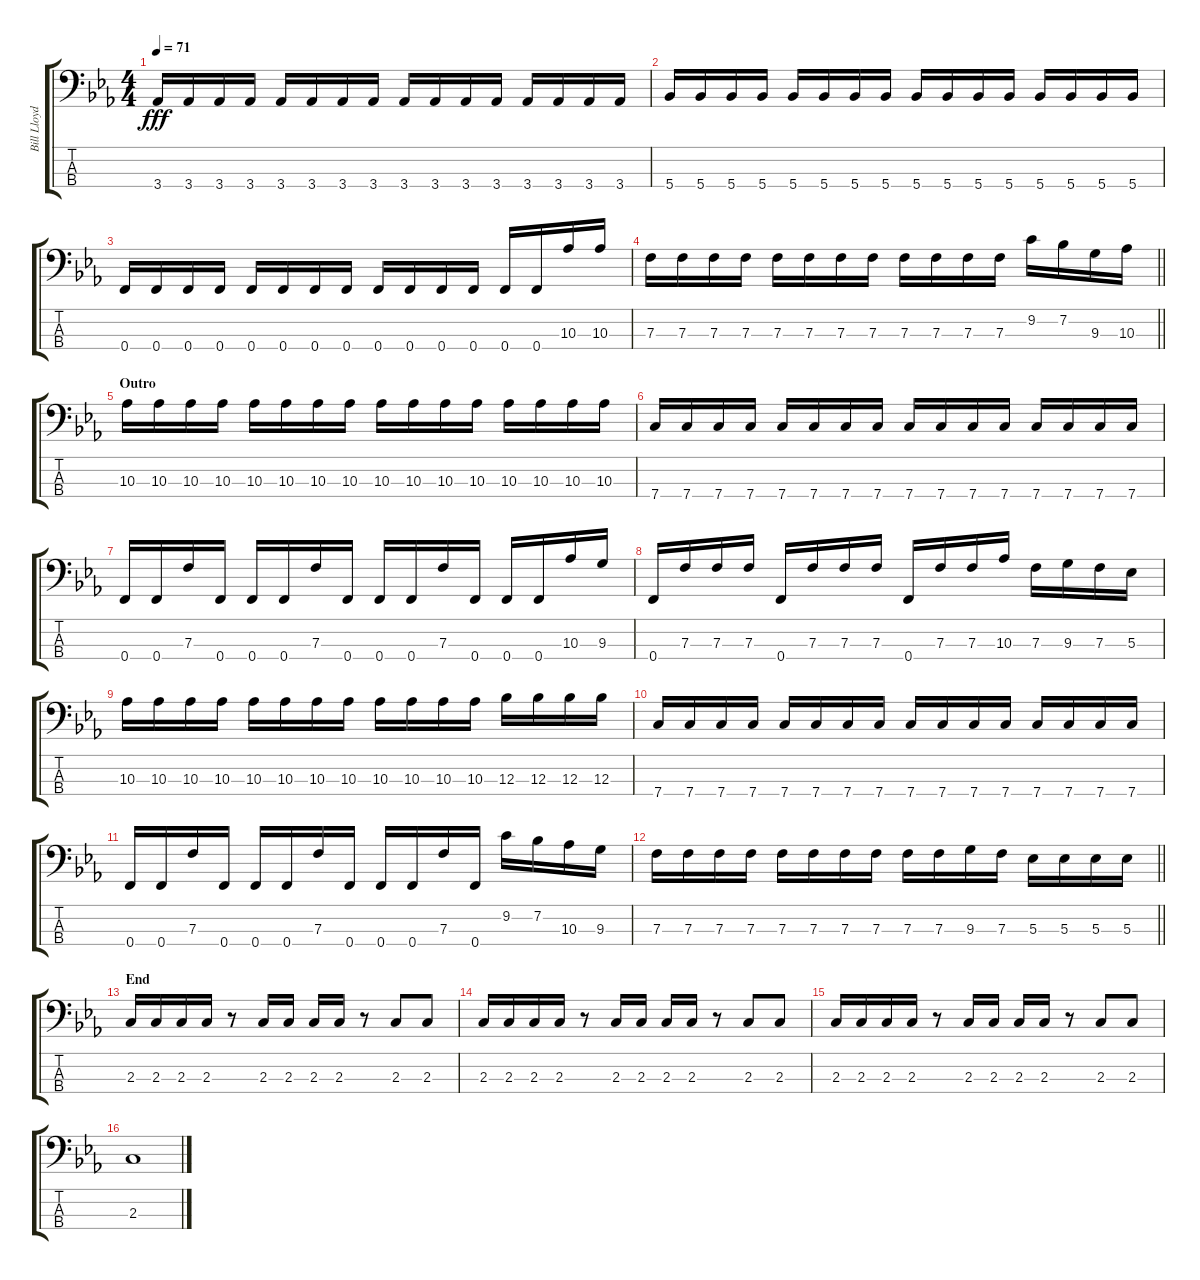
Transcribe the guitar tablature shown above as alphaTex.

\track ("Bill Lloyd [Bass Guitar]" "Bill Lloyd") {instrument electricbassfinger}
\staff {score tabs}
\tuning (Ab2 Eb2 Bb1 F1) {hide}
\ts (4 4)
\tempo 71
\clef f4
\ks cminor
3.4.16{dy fff} 3.4.16 3.4.16 3.4.16 3.4.16 3.4.16 3.4.16 3.4.16 3.4.16 3.4.16 3.4.16 3.4.16 3.4.16 3.4.16 3.4.16 3.4.16 |
5.4.16 5.4.16 5.4.16 5.4.16 5.4.16 5.4.16 5.4.16 5.4.16 5.4.16 5.4.16 5.4.16 5.4.16 5.4.16 5.4.16 5.4.16 5.4.16 |
0.4.16 0.4.16 0.4.16 0.4.16 0.4.16 0.4.16 0.4.16 0.4.16 0.4.16 0.4.16 0.4.16 0.4.16 0.4.16 0.4.16 10.3.16 10.3.16 |
\barLineRight lightlight
7.3.16 7.3.16 7.3.16 7.3.16 7.3.16 7.3.16 7.3.16 7.3.16 7.3.16 7.3.16 7.3.16 7.3.16 9.2.16 7.2.16 9.3.16 10.3.16 |
\section ("" "Outro")
10.3.16 10.3.16 10.3.16 10.3.16 10.3.16 10.3.16 10.3.16 10.3.16 10.3.16 10.3.16 10.3.16 10.3.16 10.3.16 10.3.16 10.3.16 10.3.16 |
7.4.16 7.4.16 7.4.16 7.4.16 7.4.16 7.4.16 7.4.16 7.4.16 7.4.16 7.4.16 7.4.16 7.4.16 7.4.16 7.4.16 7.4.16 7.4.16 |
0.4.16 0.4.16 7.3.16 0.4.16 0.4.16 0.4.16 7.3.16 0.4.16 0.4.16 0.4.16 7.3.16 0.4.16 0.4.16 0.4.16 10.3.16 9.3.16 |
0.4.16 7.3.16 7.3.16 7.3.16 0.4.16 7.3.16 7.3.16 7.3.16 0.4.16 7.3.16 7.3.16 10.3.16 7.3.16 9.3.16 7.3.16 5.3.16 |
10.3.16 10.3.16 10.3.16 10.3.16 10.3.16 10.3.16 10.3.16 10.3.16 10.3.16 10.3.16 10.3.16 10.3.16 12.3.16 12.3.16 12.3.16 12.3.16 |
7.4.16 7.4.16 7.4.16 7.4.16 7.4.16 7.4.16 7.4.16 7.4.16 7.4.16 7.4.16 7.4.16 7.4.16 7.4.16 7.4.16 7.4.16 7.4.16 |
0.4.16 0.4.16 7.3.16 0.4.16 0.4.16 0.4.16 7.3.16 0.4.16 0.4.16 0.4.16 7.3.16 0.4.16 9.2.16 7.2.16 10.3.16 9.3.16 |
\barLineRight lightlight
7.3.16 7.3.16 7.3.16 7.3.16 7.3.16 7.3.16 7.3.16 7.3.16 7.3.16 7.3.16 9.3.16 7.3.16 5.3.16 5.3.16 5.3.16 5.3.16 |
\section ("" "End")
2.3.16 2.3.16 2.3.16 2.3.16 r.8 2.3.16 2.3.16 2.3.16 2.3.16 r.8 2.3.8 2.3.8 |
2.3.16 2.3.16 2.3.16 2.3.16 r.8 2.3.16 2.3.16 2.3.16 2.3.16 r.8 2.3.8 2.3.8 |
2.3.16 2.3.16 2.3.16 2.3.16 r.8 2.3.16 2.3.16 2.3.16 2.3.16 r.8 2.3.8 2.3.8 |
2.3.1
